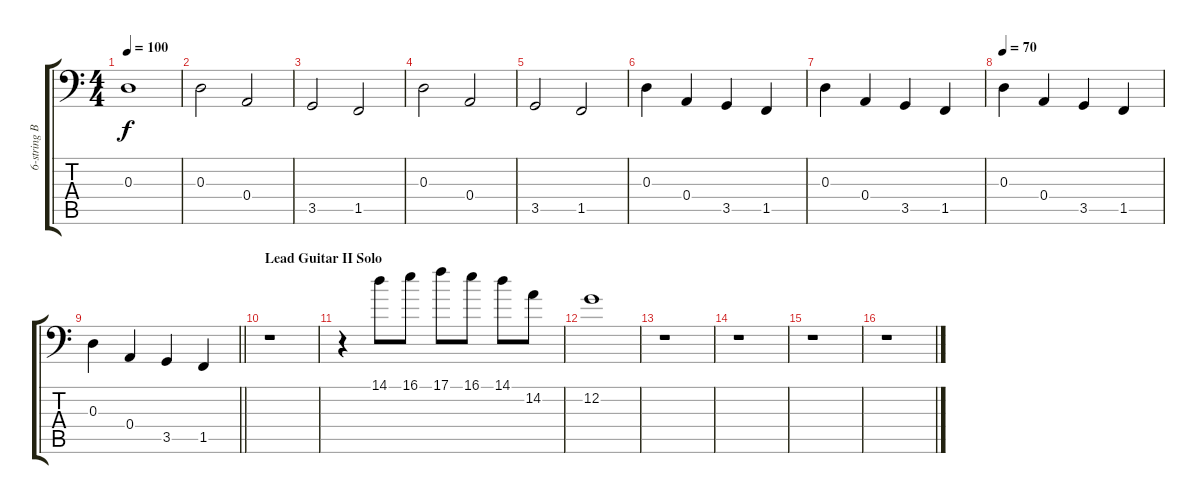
\track ("6-string Bass" "6-string B") {instrument electricbassfinger}
\staff {score tabs}
\tuning (C3 G2 D2 A1 E1 B0) {hide}
\ts (4 4)
\tempo 100
\clef f4
\ks c
0.3.1{dy f} |
0.3.2 0.4.2 |
3.5.2 1.5.2 |
0.3.2 0.4.2 |
3.5.2 1.5.2 |
0.3.4 0.4.4 3.5.4 1.5.4 |
0.3.4 0.4.4 3.5.4 1.5.4 |
\tempo 70
0.3.4 0.4.4 3.5.4 1.5.4 |
\barLineRight lightlight
0.3.4 0.4.4 3.5.4 1.5.4 |
\section ("" "Lead Guitar II Solo")
r.1 |
r.4 14.1.8 16.1.8 17.1.8 16.1.8 14.1.8 14.2.8 |
12.2.1 |
r.1 |
r.1 |
r.1 |
r.1
